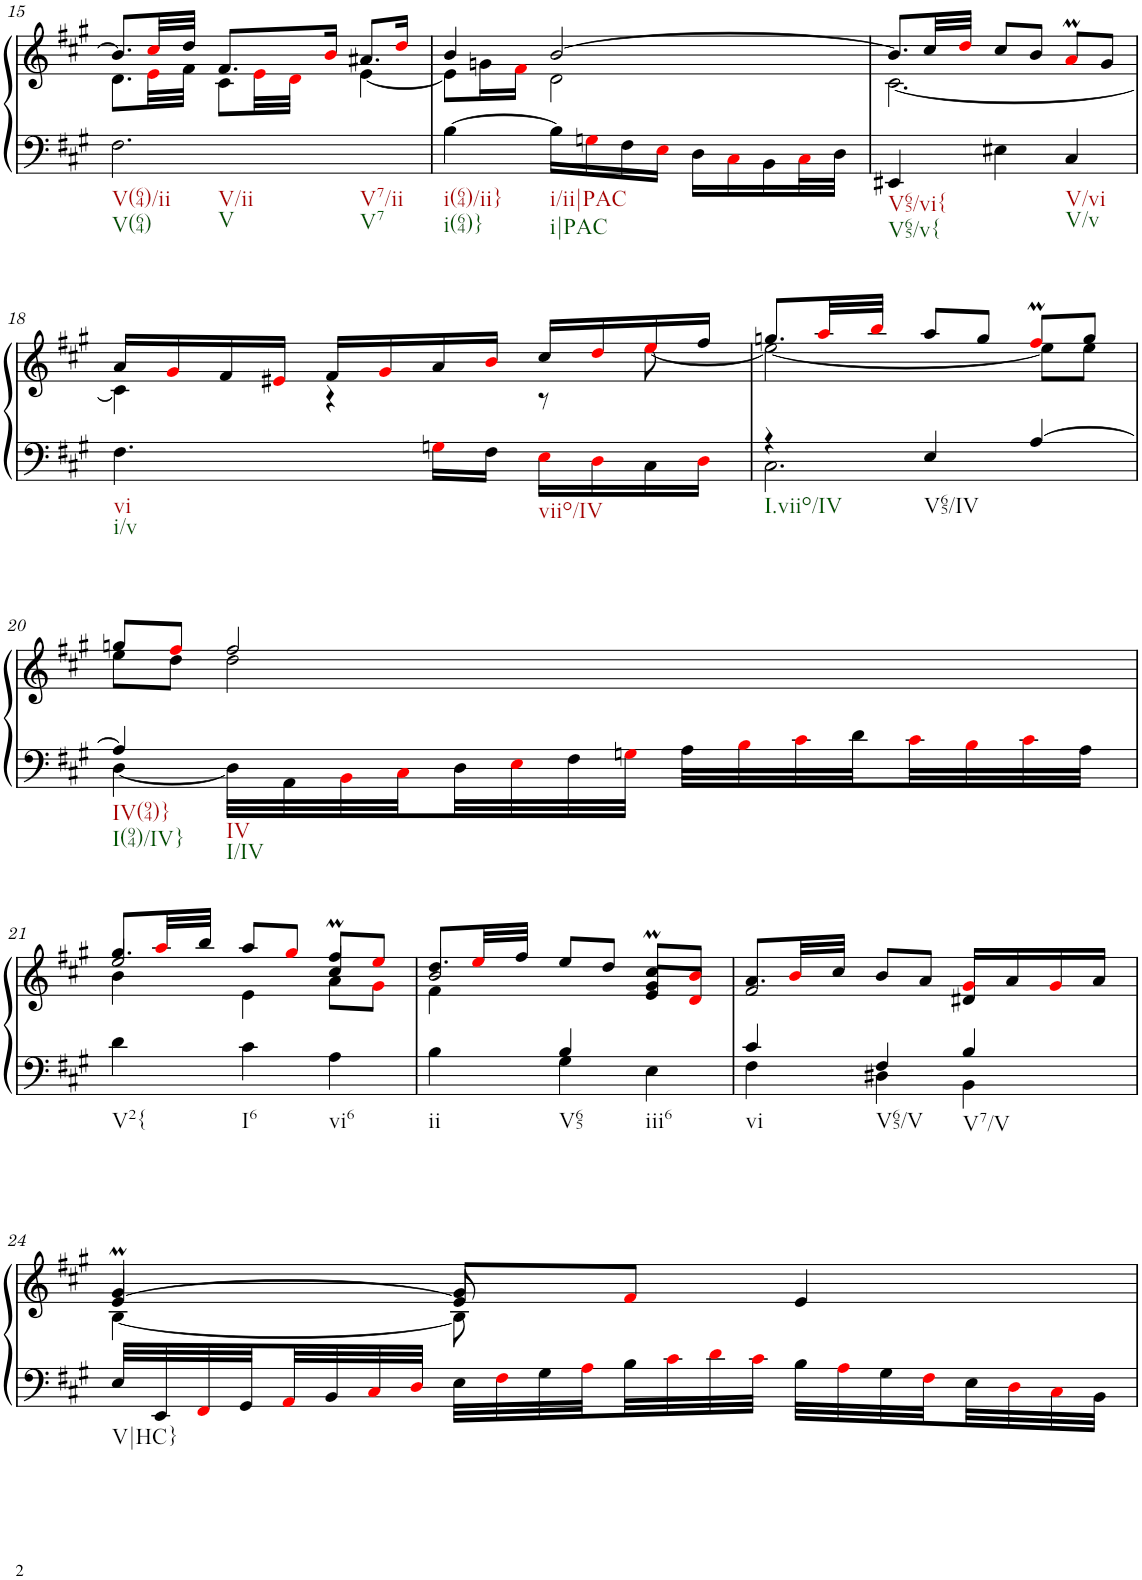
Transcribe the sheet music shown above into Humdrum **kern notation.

**kern	**kern
*part1	*part1
*staff2	*staff1
*I"unbenannt1	*
!!LO:PB:g=z
*clefF4	*clefG2
*k[f#c#g#]	*k[f#c#g#]
*M3/4	*M3/4
=15	=15
*	*^
!LO:TX:b:t=V(64)/ii	!	!
!LO:TX:b:t=V(64)	!	!
!LO:TX:b:t=V/ii	!	!
!LO:TX:b:t=V	!	!
!LO:TX:b:t=V7/ii	!	!
!LO:TX:b:t=V7	!	!
2.F#\	8.b/L]	8.d\L
.	32cc#i/LL	32ei\LL
.	32dd/JJJ	32f#\JJJ
.	8.f#/L	8c#\L
.	.	32ei\LL
.	.	32di\JJJ
.	16bi/Jk	16ryy
.	8.a#X/L	[4e\
.	16ddi/Jk	.
=16	=16	=16
!LO:TX:b:t=i(64)/ii}	!	!
!LO:TX:b:t=i(64)}	!	!
[4B\	4b/	8e\L]
.	.	16gn\L
.	.	16f#i\JJ
!LO:TX:b:t=i/ii|PAC	!	!
!LO:TX:b:t=i|PAC	!	!
16B\LL]	[2b/	2d\
16Gni\	.	.
16F#\	.	.
16Ei\JJ	.	.
16D\LL	.	.
16C#i\	.	.
16BB\	.	.
32C#i\L	.	.
32D\JJJ	.	.
=17	=17	=17
!LO:TX:b:t=V65/vi{	!	!
!LO:TX:b:t=V65/v{	!	!
4EE#X/	8.b/L]	[2.c#\
.	32cc#/LL	.
.	32ddi/JJJ	.
4E#X\	8cc#/L	.
.	8b/J	.
!LO:TX:b:t=V/vi	!	!
!LO:TX:b:t=V/v	!	!
4C#/	8aMi/L	.
.	8g#/J	.
!!LO:LB:g=z	!!
=18	=18	=18
!LO:TX:b:t=vi	!	!
!LO:TX:b:t=i/v	!	!
4.F#\	16a/LL	4c#\]
.	16g#i/	.
.	16f#/	.
.	16e#Xi/JJ	.
.	16f#/LL	4r
.	16g#i/	.
16Gni\LL	16a/	.
16F#\JJ	16bi/JJ	.
!LO:TX:b:t=viio/IV	!	!
16Ei\LL	16cc#/LL	8r
16Di\	16ddi/	.
16C#\	16eei/	[8eei\
16Di\JJ	16ff#/JJ	.
=19	=19	=19
*^	*	*
!LO:TX:b:t=I.viio/IV	!	!	!
4r	2.C#\	8.ggn/L	2ee\_
.	.	32aai/LL	.
.	.	32bbi/JJJ	.
!LO:TX:b:t=V65/IV	!	!	!
4E/	.	8aa/L	.
.	.	8gg/J	.
[4A/	.	8ff#Mi/L	8ee\L]
.	.	8gg/J	8ee\J
!!LO:LB:g=z	!!
=20	=20	=20	=20
!LO:TX:b:t=IV(94)}	!	!	!
!LO:TX:b:t=I(94)/IV}	!	!	!
4A/]	[4D\	8ggn/L	8ee\L
.	.	8ff#i/J	8dd\J
!LO:TX:b:t=IV	!	!	!
!LO:TX:b:t=I/IV	!	!	!
4ryy	32D\LLL]	2ff#/	2dd\
.	32AA\	.	.
.	32BBi\	.	.
.	32C#i\	.	.
.	32D\	.	.
.	32Ei\	.	.
.	32F#\	.	.
.	32Gni\JJJ	.	.
4ryy	32A\LLL	.	.
.	32Bi\	.	.
.	32c#i\	.	.
.	32d\	.	.
.	32c#i\	.	.
.	32Bi\	.	.
.	32c#i\	.	.
.	32A\JJJ	.	.
!!LO:LB:g=z
=21	=21	=21	=21
*	*	*	*^
!LO:TX:b:t=V2{	!	!	!	!
*v	*v	*	*	*
4d\	8.gg#/L	2ee/	4b\
.	32aai/LL	.	.
.	32bb/JJJ	.	.
!LO:TX:b:t=I6	!	!	!
4c#\	8aa/L	.	4e\
.	8gg#i/J	.	.
!LO:TX:b:t=vi6	!	!	!
4A\	8ff#M/L	8a\L	4cc#/
.	8eei/J	8g#i\J	.
=22	=22	=22	=22
*^	*	*	*
!LO:TX:b:t=ii	!	!	!	!
4B\	4ryy	8.dd/L	2b/	4f#\
.	.	32eei/LL	.	.
.	.	32ff#/JJJ	.	.
!LO:TX:b:t=V65	!	!	!	!
4B/	4G#\	8ee/L	.	4ryy
.	.	8dd/J	.	.
!LO:TX:b:t=iii6	!	!	!	!
4E\	4ryy	8cc#m/L	4g#/	8e/L
.	.	8bi/J	.	8di/J
=23	=23	=23	=23	=23
!LO:TX:b:t=vi	!	!	!	!
*	*	*	*v	*v
4c#/	4F#\	8.a/L	2f#/
.	.	32bi/LL	.
.	.	32cc#/JJJ	.
!LO:TX:b:t=V65/V	!	!	!
4F#/	4D#X\	8b/L	.
.	.	8a/J	.
!LO:TX:b:t=V7/V	!	!	!
4B/	4BB\	16g#i/LL	4d#X/
.	.	16a/	.
.	.	16g#i/	.
.	.	16a/JJ	.
*v	*v	*	*
!!LO:LB:g=z
=24	=24	=24
*	*	*^
!LO:TX:b:t=V|HC}	!	!	!
32E/LLL	4g#m/	[4B\	[4e/
32EE/	.	.	.
32FF#i/	.	.	.
32GG#/	.	.	.
32AAi/	.	.	.
32BB/	.	.	.
32C#i/	.	.	.
32Di/JJJ	.	.	.
32E\LLL	8g#/L	8B\]	8e/]
32F#i\	.	.	.
32G#\	.	.	.
32Ai\	.	.	.
32B\	8f#i/J	4.ryy	4.ryy
32c#i\	.	.	.
32di\	.	.	.
32c#i\JJJ	.	.	.
32B\LLL	4e/	.	.
32Ai\	.	.	.
32G#\	.	.	.
32F#i\	.	.	.
32E\	.	.	.
32Di\	.	.	.
32C#i\	.	.	.
32BB\JJJ	.	.	.
*	*v	*v	*v
=	=
*-	*-
